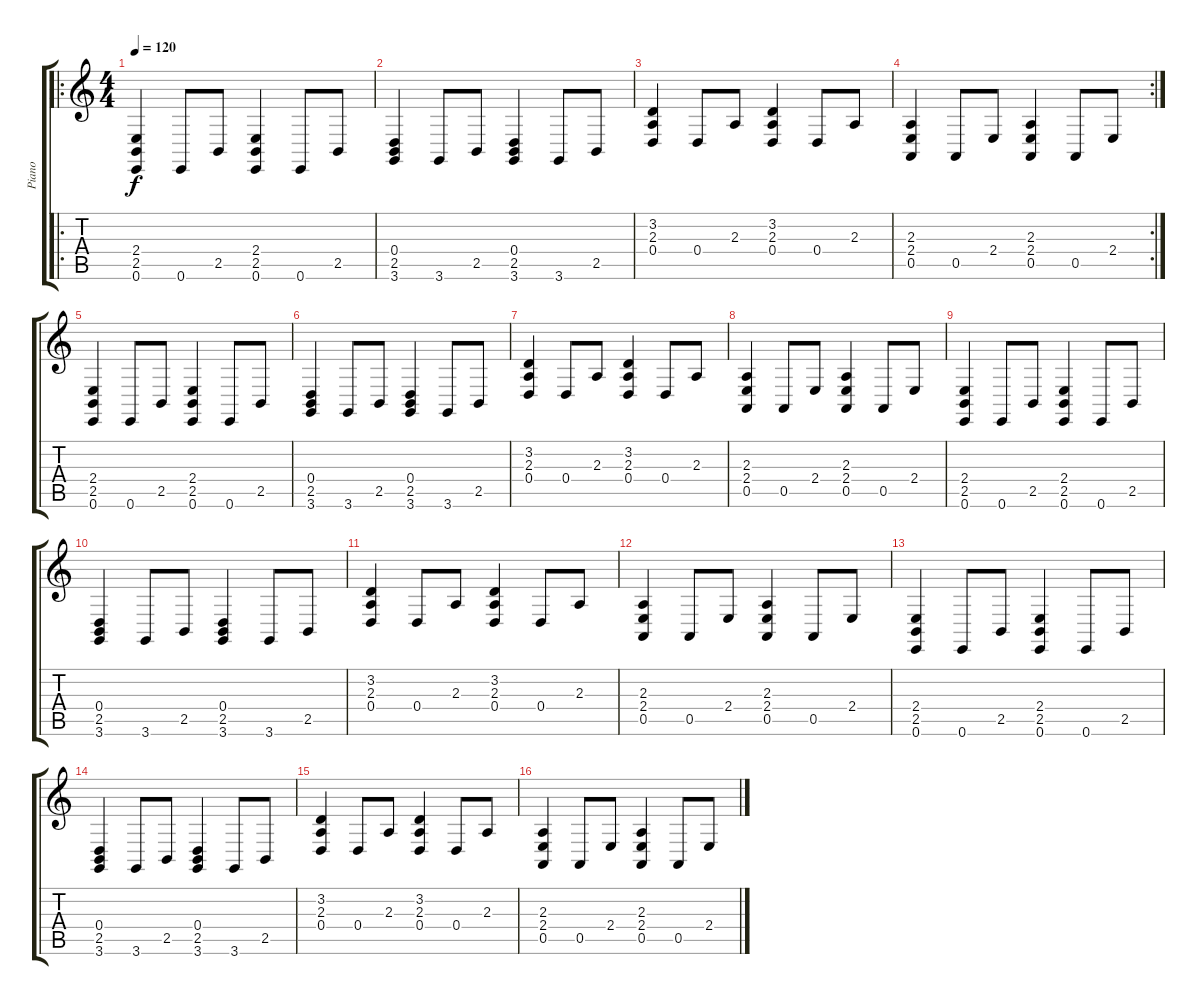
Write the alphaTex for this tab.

\track ("Piano" "Piano") {instrument honkytonkpiano}
\staff {score tabs}
\tuning (E4 B3 G3 D3 A2 E2) {hide}
\ro
\ts (4 4)
\tempo 120
\clef g2
\ks c
(2.4 2.5 0.6).4{dy f} 0.6.8 2.5.8 (2.4 2.5 0.6).4 0.6.8 2.5.8 |
(0.4 2.5 3.6).4 3.6.8 2.5.8 (0.4 2.5 3.6).4 3.6.8 2.5.8 |
(3.2 2.3 0.4).4 0.4.8 2.3.8 (3.2 2.3 0.4).4 0.4.8 2.3.8 |
\rc 2
(2.3 2.4 0.5).4 0.5.8 2.4.8 (2.3 2.4 0.5).4 0.5.8 2.4.8 |
(2.4 2.5 0.6).4 0.6.8 2.5.8 (2.4 2.5 0.6).4 0.6.8 2.5.8 |
(0.4 2.5 3.6).4 3.6.8 2.5.8 (0.4 2.5 3.6).4 3.6.8 2.5.8 |
(3.2 2.3 0.4).4 0.4.8 2.3.8 (3.2 2.3 0.4).4 0.4.8 2.3.8 |
(2.3 2.4 0.5).4 0.5.8 2.4.8 (2.3 2.4 0.5).4 0.5.8 2.4.8 |
(2.4 2.5 0.6).4 0.6.8 2.5.8 (2.4 2.5 0.6).4 0.6.8 2.5.8 |
(0.4 2.5 3.6).4 3.6.8 2.5.8 (0.4 2.5 3.6).4 3.6.8 2.5.8 |
(3.2 2.3 0.4).4 0.4.8 2.3.8 (3.2 2.3 0.4).4 0.4.8 2.3.8 |
(2.3 2.4 0.5).4 0.5.8 2.4.8 (2.3 2.4 0.5).4 0.5.8 2.4.8 |
(2.4 2.5 0.6).4 0.6.8 2.5.8 (2.4 2.5 0.6).4 0.6.8 2.5.8 |
(0.4 2.5 3.6).4 3.6.8 2.5.8 (0.4 2.5 3.6).4 3.6.8 2.5.8 |
(3.2 2.3 0.4).4 0.4.8 2.3.8 (3.2 2.3 0.4).4 0.4.8 2.3.8 |
(2.3 2.4 0.5).4 0.5.8 2.4.8 (2.3 2.4 0.5).4 0.5.8 2.4.8
